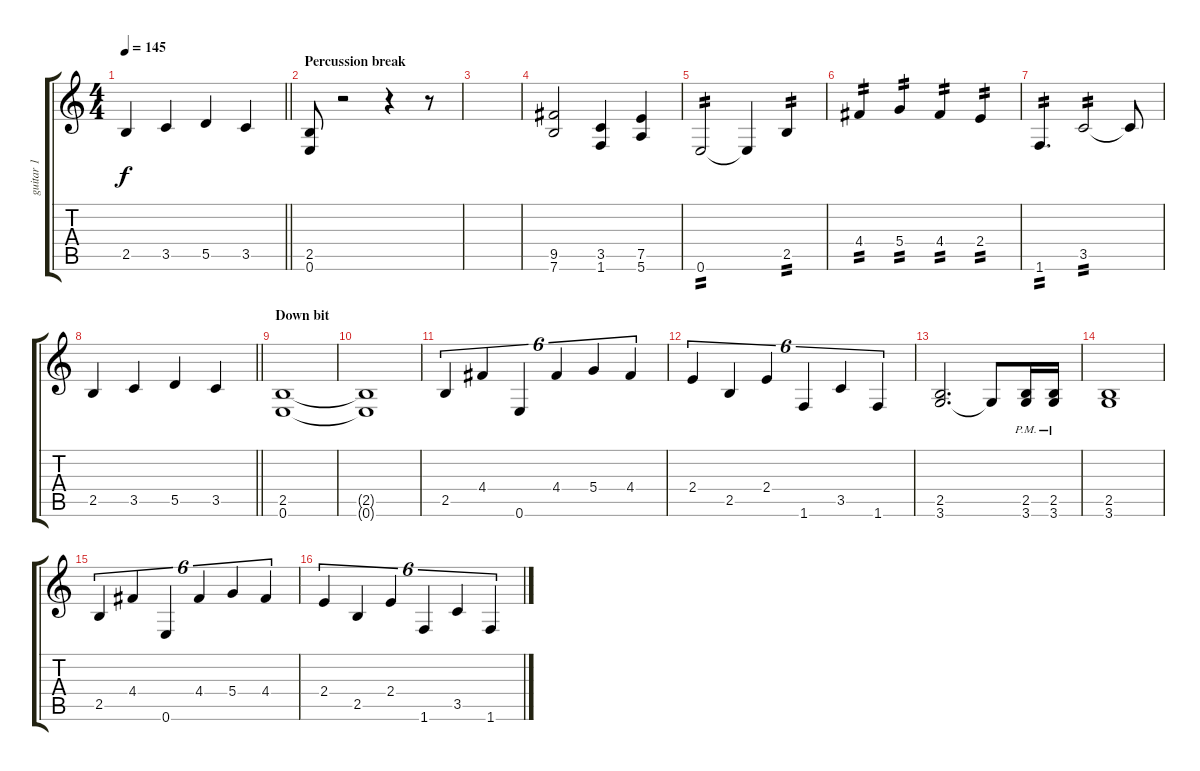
\track ("guitar 1" "guitar 1") {instrument distortionguitar}
\staff {score tabs}
\tuning (E4 B3 G3 D3 A2 E2) {hide}
\ts (4 4)
\tempo 145
\clef g2
\barLineRight lightlight
\ks c
2.5.4{dy f} 3.5.4 5.5.4 3.5.4 |
\section ("" "Percussion break")
(2.5 0.6).8 r.2 r.4 r.8 |
|
(9.5 7.6).2 (3.5 1.6).4 (7.5 5.6).4 |
0.6.2{tp 2} 0.6{t}.4 2.5.4{tp 2} |
4.4.4{tp 2} 5.4.4{tp 2} 4.4.4{tp 2} 2.4.4{tp 2} |
1.6.4{d tp 2} 3.5.2{tp 2} 3.5{t}.8 |
\barLineRight lightlight
2.5.4 3.5.4 5.5.4 3.5.4 |
\section ("" "Down bit")
(2.5 0.6).1 |
(2.5{t} 0.6{t}).1 |
2.5.4{tu (6 4)} 4.4.4{tu (6 4)} 0.6.4{tu (6 4)} 4.4.4{tu (6 4)} 5.4.4{tu (6 4)} 4.4.4{tu (6 4)} |
2.4.4{tu (6 4)} 2.5.4{tu (6 4)} 2.4.4{tu (6 4)} 1.6.4{tu (6 4)} 3.5.4{tu (6 4)} 1.6.4{tu (6 4)} |
(2.5 3.6).2{d} 3.6{t}.8 (2.5{pm} 3.6{pm}).16 (2.5{pm} 3.6{pm}).16 |
(2.5 3.6).1 |
2.5.4{tu (6 4)} 4.4.4{tu (6 4)} 0.6.4{tu (6 4)} 4.4.4{tu (6 4)} 5.4.4{tu (6 4)} 4.4.4{tu (6 4)} |
2.4.4{tu (6 4)} 2.5.4{tu (6 4)} 2.4.4{tu (6 4)} 1.6.4{tu (6 4)} 3.5.4{tu (6 4)} 1.6.4{tu (6 4)}
